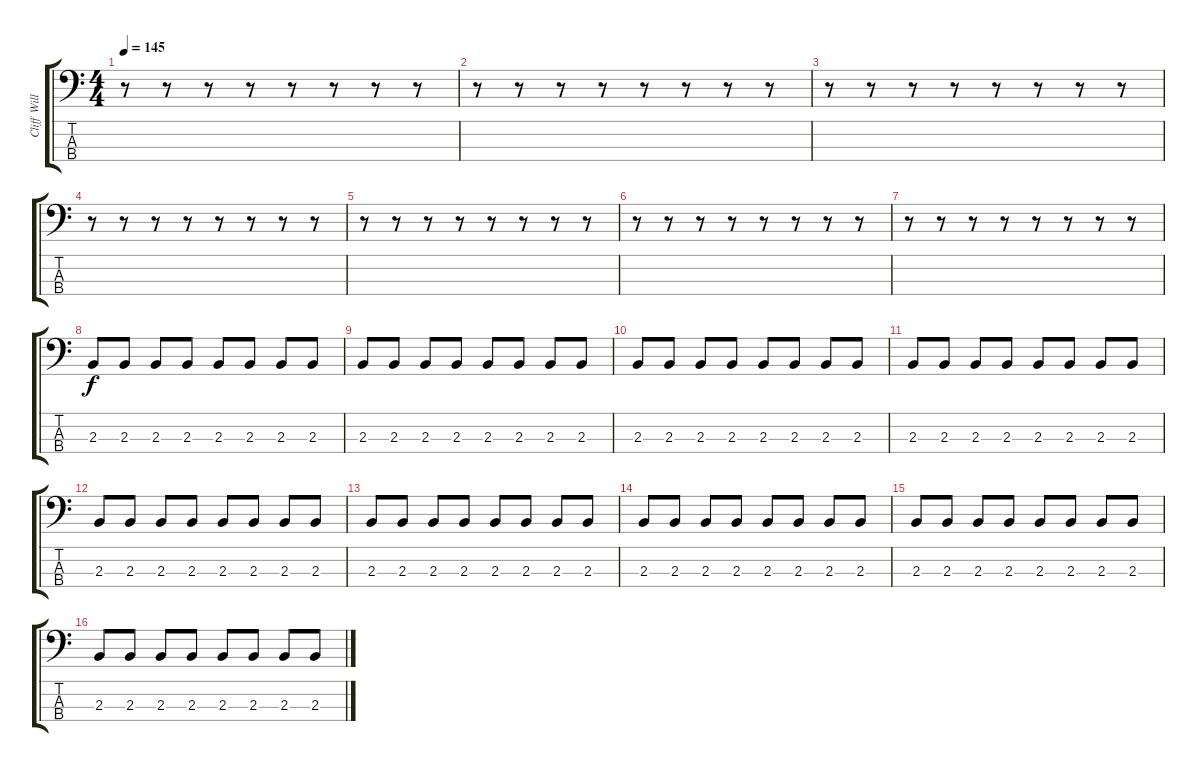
\track ("Cliff Williams" "Cliff Will") {instrument electricbassfinger}
\staff {score tabs}
\tuning (G2 D2 A1 D1) {hide}
\ts (4 4)
\tempo 145
\clef f4
\ks c
r.8{dy f volume 0} r.8 r.8 r.8 r.8 r.8 r.8 r.8 |
r.8{volume 0} r.8 r.8 r.8 r.8 r.8 r.8 r.8 |
r.8{volume 0} r.8 r.8 r.8 r.8 r.8 r.8 r.8 |
r.8{volume 0} r.8 r.8 r.8 r.8 r.8 r.8 r.8 |
r.8{volume 0} r.8 r.8 r.8 r.8 r.8 r.8 r.8 |
r.8{volume 0} r.8 r.8 r.8 r.8 r.8 r.8 r.8 |
r.8{volume 0} r.8 r.8 r.8 r.8 r.8 r.8 r.8 |
2.3.8{volume 16} 2.3.8 2.3.8 2.3.8 2.3.8 2.3.8 2.3.8 2.3.8 |
2.3.8 2.3.8 2.3.8 2.3.8 2.3.8 2.3.8 2.3.8 2.3.8 |
2.3.8 2.3.8 2.3.8 2.3.8 2.3.8 2.3.8 2.3.8 2.3.8 |
2.3.8 2.3.8 2.3.8 2.3.8 2.3.8 2.3.8 2.3.8 2.3.8 |
2.3.8 2.3.8 2.3.8 2.3.8 2.3.8 2.3.8 2.3.8 2.3.8 |
2.3.8 2.3.8 2.3.8 2.3.8 2.3.8 2.3.8 2.3.8 2.3.8 |
2.3.8 2.3.8 2.3.8 2.3.8 2.3.8 2.3.8 2.3.8 2.3.8 |
2.3.8 2.3.8 2.3.8 2.3.8 2.3.8 2.3.8 2.3.8 2.3.8 |
2.3.8 2.3.8 2.3.8 2.3.8 2.3.8 2.3.8 2.3.8 2.3.8
